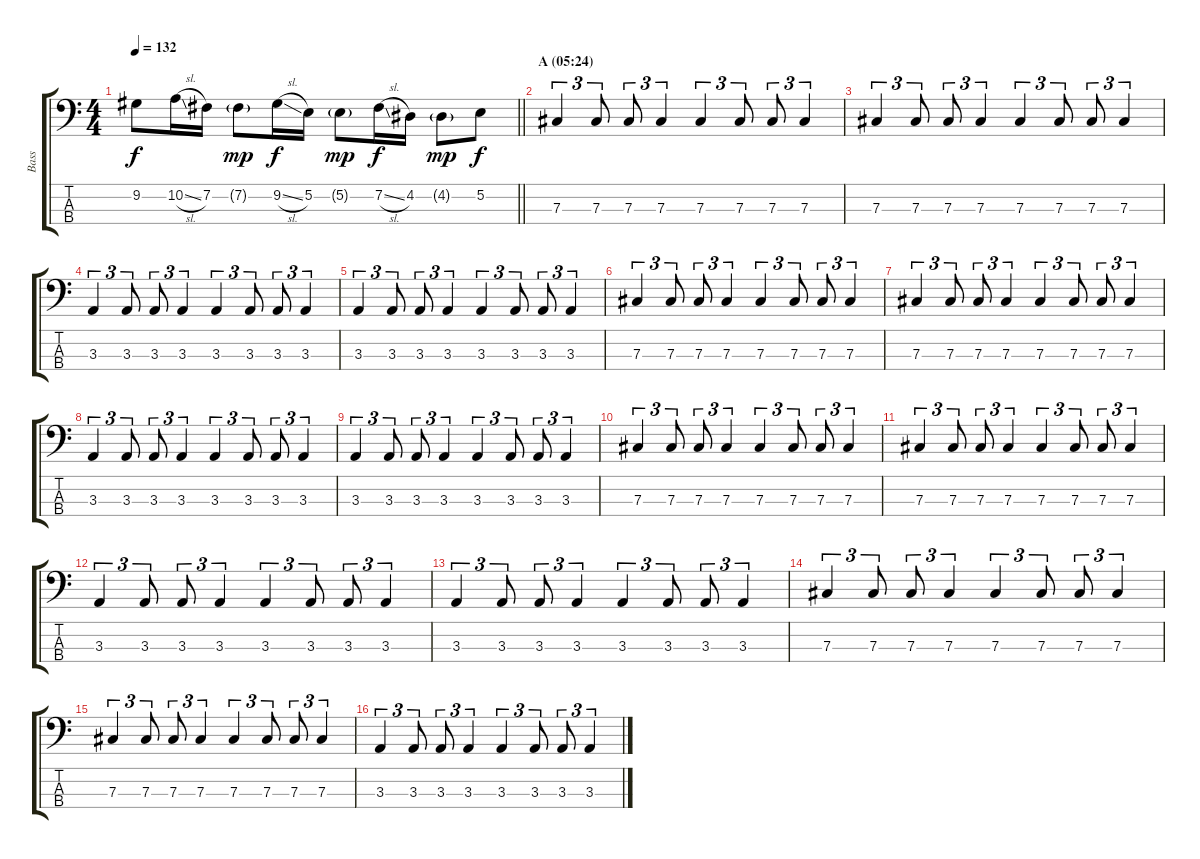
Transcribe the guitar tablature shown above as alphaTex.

\track ("Bass" "Bass") {instrument electricbassfinger}
\staff {score tabs}
\tuning (E2 B1 Gb1 Db1) {hide}
\ts (4 4)
\tempo 132
\clef f4
\barLineRight lightlight
\ks c
9.2.8{dy f} 10.2{sl}.16 7.2.16 7.2{g}.8{dy mp} 9.2{sl}.16{dy f} 5.2.16 5.2{g}.8{dy mp} 7.2{sl}.16{dy f} 4.2.16 4.2{g}.8{dy mp} 5.2.8{dy f} |
\section ("" "A (05:24)")
7.3.4{tu (3 2)} 7.3.8{tu (3 2)} 7.3.8{tu (3 2)} 7.3.4{tu (3 2)} 7.3.4{tu (3 2)} 7.3.8{tu (3 2)} 7.3.8{tu (3 2)} 7.3.4{tu (3 2)} |
7.3.4{tu (3 2)} 7.3.8{tu (3 2)} 7.3.8{tu (3 2)} 7.3.4{tu (3 2)} 7.3.4{tu (3 2)} 7.3.8{tu (3 2)} 7.3.8{tu (3 2)} 7.3.4{tu (3 2)} |
3.3.4{tu (3 2)} 3.3.8{tu (3 2)} 3.3.8{tu (3 2)} 3.3.4{tu (3 2)} 3.3.4{tu (3 2)} 3.3.8{tu (3 2)} 3.3.8{tu (3 2)} 3.3.4{tu (3 2)} |
3.3.4{tu (3 2)} 3.3.8{tu (3 2)} 3.3.8{tu (3 2)} 3.3.4{tu (3 2)} 3.3.4{tu (3 2)} 3.3.8{tu (3 2)} 3.3.8{tu (3 2)} 3.3.4{tu (3 2)} |
7.3.4{tu (3 2)} 7.3.8{tu (3 2)} 7.3.8{tu (3 2)} 7.3.4{tu (3 2)} 7.3.4{tu (3 2)} 7.3.8{tu (3 2)} 7.3.8{tu (3 2)} 7.3.4{tu (3 2)} |
7.3.4{tu (3 2)} 7.3.8{tu (3 2)} 7.3.8{tu (3 2)} 7.3.4{tu (3 2)} 7.3.4{tu (3 2)} 7.3.8{tu (3 2)} 7.3.8{tu (3 2)} 7.3.4{tu (3 2)} |
3.3.4{tu (3 2)} 3.3.8{tu (3 2)} 3.3.8{tu (3 2)} 3.3.4{tu (3 2)} 3.3.4{tu (3 2)} 3.3.8{tu (3 2)} 3.3.8{tu (3 2)} 3.3.4{tu (3 2)} |
3.3.4{tu (3 2)} 3.3.8{tu (3 2)} 3.3.8{tu (3 2)} 3.3.4{tu (3 2)} 3.3.4{tu (3 2)} 3.3.8{tu (3 2)} 3.3.8{tu (3 2)} 3.3.4{tu (3 2)} |
7.3.4{tu (3 2)} 7.3.8{tu (3 2)} 7.3.8{tu (3 2)} 7.3.4{tu (3 2)} 7.3.4{tu (3 2)} 7.3.8{tu (3 2)} 7.3.8{tu (3 2)} 7.3.4{tu (3 2)} |
7.3.4{tu (3 2)} 7.3.8{tu (3 2)} 7.3.8{tu (3 2)} 7.3.4{tu (3 2)} 7.3.4{tu (3 2)} 7.3.8{tu (3 2)} 7.3.8{tu (3 2)} 7.3.4{tu (3 2)} |
3.3.4{tu (3 2)} 3.3.8{tu (3 2)} 3.3.8{tu (3 2)} 3.3.4{tu (3 2)} 3.3.4{tu (3 2)} 3.3.8{tu (3 2)} 3.3.8{tu (3 2)} 3.3.4{tu (3 2)} |
3.3.4{tu (3 2)} 3.3.8{tu (3 2)} 3.3.8{tu (3 2)} 3.3.4{tu (3 2)} 3.3.4{tu (3 2)} 3.3.8{tu (3 2)} 3.3.8{tu (3 2)} 3.3.4{tu (3 2)} |
7.3.4{tu (3 2)} 7.3.8{tu (3 2)} 7.3.8{tu (3 2)} 7.3.4{tu (3 2)} 7.3.4{tu (3 2)} 7.3.8{tu (3 2)} 7.3.8{tu (3 2)} 7.3.4{tu (3 2)} |
7.3.4{tu (3 2)} 7.3.8{tu (3 2)} 7.3.8{tu (3 2)} 7.3.4{tu (3 2)} 7.3.4{tu (3 2)} 7.3.8{tu (3 2)} 7.3.8{tu (3 2)} 7.3.4{tu (3 2)} |
3.3.4{tu (3 2)} 3.3.8{tu (3 2)} 3.3.8{tu (3 2)} 3.3.4{tu (3 2)} 3.3.4{tu (3 2)} 3.3.8{tu (3 2)} 3.3.8{tu (3 2)} 3.3.4{tu (3 2)}
